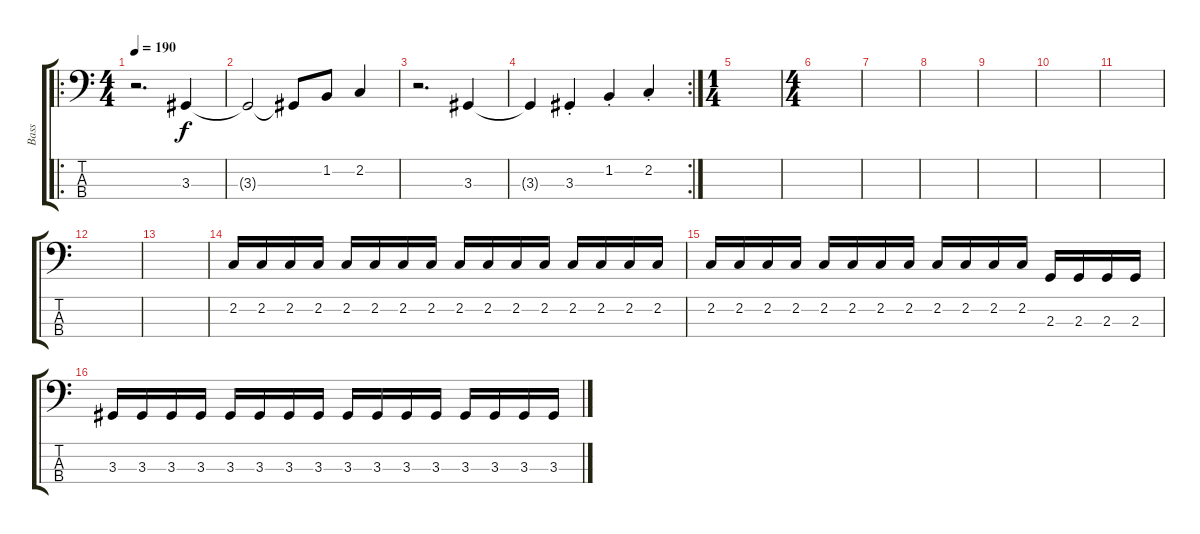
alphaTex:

\track ("Bass" "Bass") {instrument electricbasspick}
\staff {score tabs}
\tuning (Eb2 Bb1 F1 C1) {hide}
\ro
\ts (4 4)
\tempo 190
\clef f4
\ks c
r.2{d dy f instrument electricbasspick} 3.3.4 |
3.3{t}.2 3.3{t}.8 1.2.8 2.2.4 |
r.2{d} 3.3.4 |
\rc 2
3.3{t}.4 3.3{st}.4 1.2{st}.4 2.2{st}.4 |
\ts (1 4)
|
\ts (4 4)
|
|
|
|
|
|
|
|
2.2.16 2.2.16 2.2.16 2.2.16 2.2.16 2.2.16 2.2.16 2.2.16 2.2.16 2.2.16 2.2.16 2.2.16 2.2.16 2.2.16 2.2.16 2.2.16 |
2.2.16 2.2.16 2.2.16 2.2.16 2.2.16 2.2.16 2.2.16 2.2.16 2.2.16 2.2.16 2.2.16 2.2.16 2.3.16 2.3.16 2.3.16 2.3.16 |
3.3.16 3.3.16 3.3.16 3.3.16 3.3.16 3.3.16 3.3.16 3.3.16 3.3.16 3.3.16 3.3.16 3.3.16 3.3.16 3.3.16 3.3.16 3.3.16
